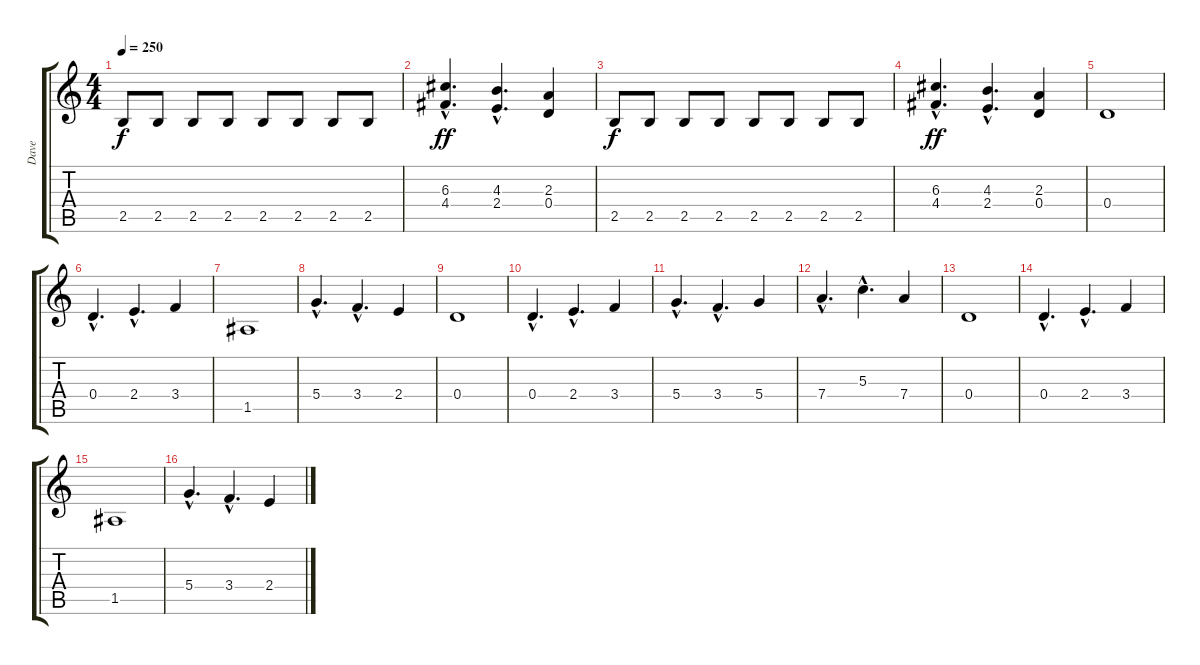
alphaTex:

\track ("Dave" "Dave") {instrument overdrivenguitar}
\staff {score tabs}
\tuning (E4 B3 G3 D3 A2 E2) {hide}
\ts (4 4)
\tempo 250
\clef g2
\ks c
2.5.8{dy f} 2.5.8 2.5.8 2.5.8 2.5.8 2.5.8 2.5.8 2.5.8 |
(6.3{hac} 4.4{hac}).4{d dy ff} (4.3{hac} 2.4{hac}).4{d} (2.3 0.4).4 |
2.5.8{dy f} 2.5.8 2.5.8 2.5.8 2.5.8 2.5.8 2.5.8 2.5.8 |
(6.3{hac} 4.4{hac}).4{d dy ff} (4.3{hac} 2.4{hac}).4{d} (2.3 0.4).4 |
0.4.1 |
0.4{hac}.4{d} 2.4{hac}.4{d} 3.4.4 |
1.5.1 |
5.4{hac}.4{d} 3.4{hac}.4{d} 2.4.4 |
0.4.1 |
0.4{hac}.4{d} 2.4{hac}.4{d} 3.4.4 |
5.4{hac}.4{d} 3.4{hac}.4{d} 5.4.4 |
7.4{hac}.4{d} 5.3{hac}.4{d} 7.4.4 |
0.4.1 |
0.4{hac}.4{d} 2.4{hac}.4{d} 3.4.4 |
1.5.1 |
5.4{hac}.4{d} 3.4{hac}.4{d} 2.4.4
